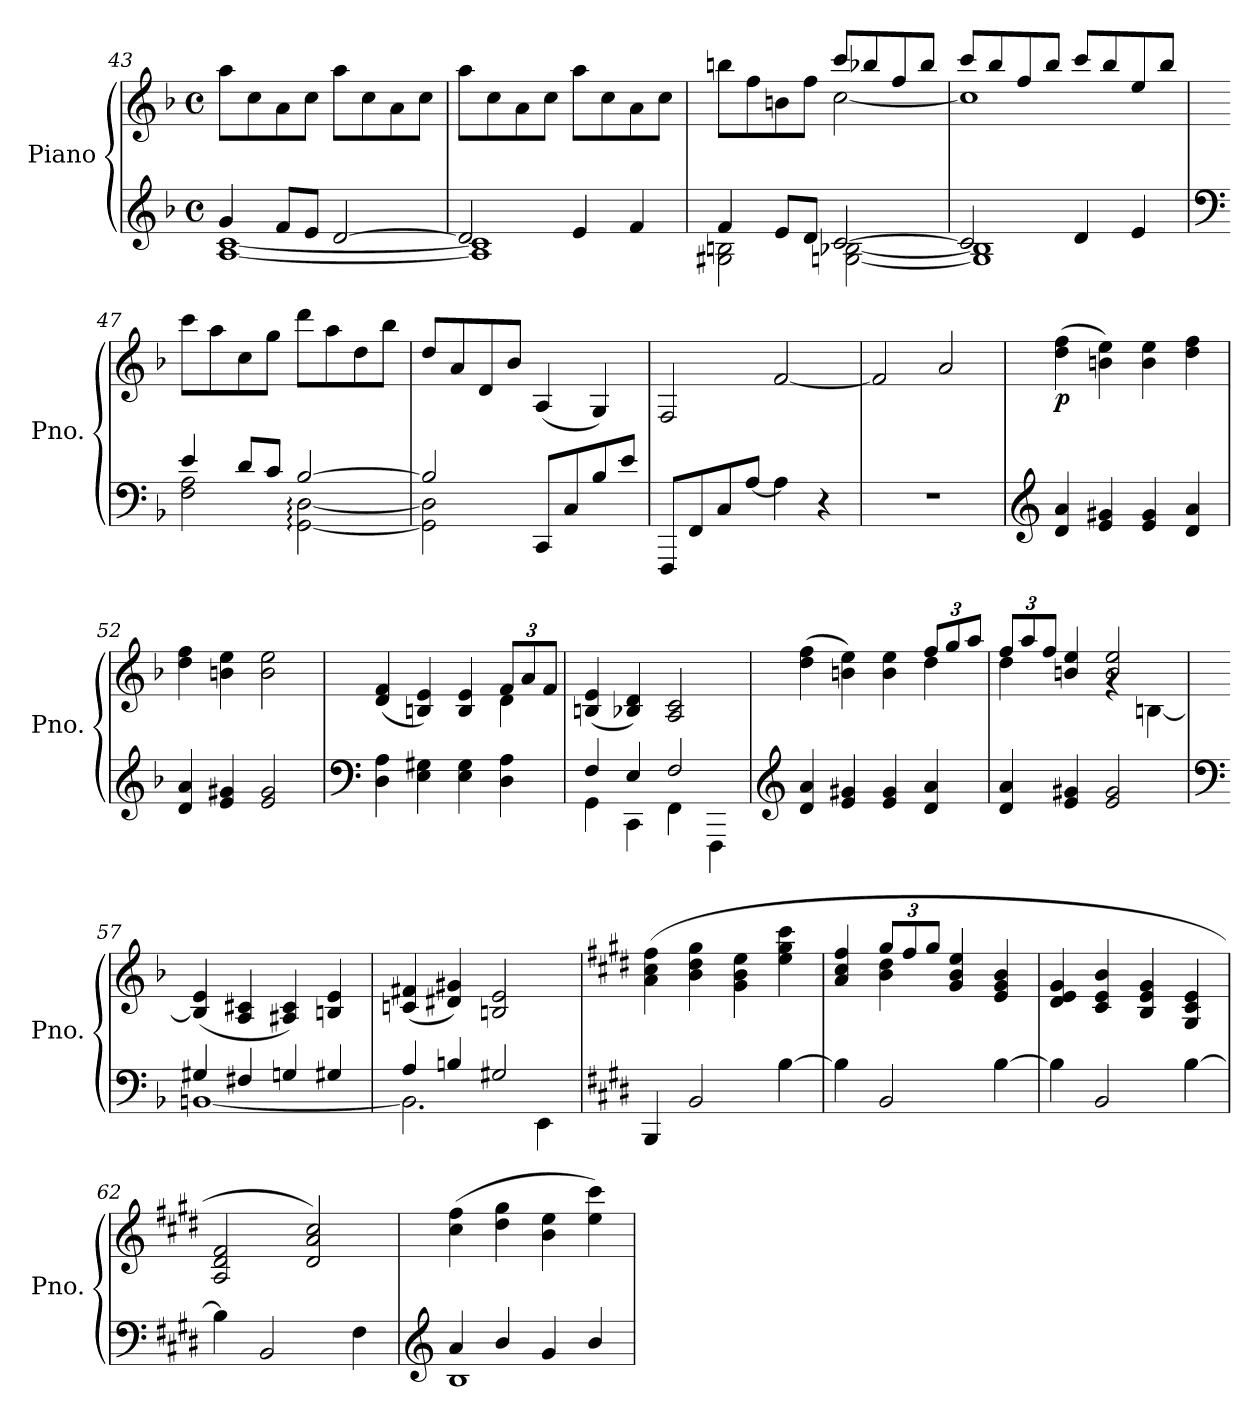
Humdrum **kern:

**kern	**kern	**dynam
*part1	*part1	*part1
*staff2	*staff1	*staff1/2
*I"Piano	*	*
*I'Pno.	*	*
!!LO:PB:g=z
*clefG2	*clefG2	*
*k[b-]	*k[b-]	*
*M4/4	*M4/4	*
*met(c)	*met(c)	*
=43	=43	=43
*^	*	*
4g/	[1A [1c	8aa\L	.
.	.	8cc\	.
8f/L	.	8a\	.
8e/J	.	8cc\J	.
[2d/	.	8aa\L	.
.	.	8cc\	.
.	.	8a\	.
.	.	8cc\J	.
=44	=44	=44	=44
2d/]	1A] 1c]	8aa\L	.
.	.	8cc\	.
.	.	8a\	.
.	.	8cc\J	.
4e/	.	8aa\L	.
.	.	8cc\	.
4f/	.	8a\	.
.	.	8cc\J	.
=45	=45	=45	=45
*	*	*^	*
4f/	2G#X\ 2Bn\	8bbn\L	2ryy	.
.	.	8ff\	.	.
8e/L	.	8bn\	.	.
8d/J	.	8ff\J	.	.
[2c/	[2Gn\ [2B-X\	8ccc/L	[2cc\	.
.	.	8bb-X/	.	.
.	.	8ff/	.	.
.	.	8bb-/J	.	.
!!LO:LB:g=z	!!
=46	=46	=46	=46	=46
2c/]	1G] 1B-]	8ccc/L	1cc]	.
.	.	8bb-/	.	.
.	.	8ff/	.	.
.	.	8bb-/J	.	.
4d/	.	8ccc/L	.	.
.	.	8bb-/	.	.
4e/	.	8ee/	.	.
.	.	8bb-/J	.	.
*	*	*v	*v	*
=47	=47	=47	=47
*clefF4	*	*	*
4e/	2F\ 2A\	8ccc\L	.
.	.	8aa\	.
8d/L	.	8cc\	.
8c/J	.	8gg\J	.
[2B-/	[2GG\: [2D\:	8ddd\L	.
.	.	8aa\	.
.	.	8dd\	.
.	.	8bb-\J	.
=48	=48	=48	=48
2B-/]	2GG\] 2D\]	8dd/L	.
.	.	8a/	.
.	.	8d/	.
.	.	8b-/J	.
8CC/L	2ryy	(>4A/	.
8C/	.	.	.
8B-/	.	4G/)	.
8e/J	.	.	.
*v	*v	*	*
=49	=49	=49
8FFF/L	2F/	.
8FF/	.	.
8C/	.	.
[8A/J	.	.
4A\]	[2f/	.
4r	.	.
!!LO:LB:g=z
=50	=50	=50
1r	2f/]	.
.	2a/	.
=51	=51	=51
*clefG2	*	*
!	!	!LO:DY:b
4d/ 4a/	(>4dd\ 4ff\	p
4e/ 4g#X/	4bn\ 4ee\)	.
4e/ 4g#/	4b\ 4ee\	.
4d/ 4a/	4dd\ 4ff\	.
=52	=52	=52
4d/ 4a/	4dd\ 4ff\	.
4e/ 4g#X/	4bn\ 4ee\	.
2e/ 2g#/	2b\ 2ee\	.
=53	=53	=53
*clefF4	*	*
*	*^	*
4D\ 4A\	(>4d/ 4f/	2.ryy	.
4E\ 4G#X\	4Bn/ 4e/)	.	.
4E\ 4G#\	4B/ 4e/	.	.
*	*Xbrackettup	*	*
4D\ 4A\	12f/L	4d\	.
.	12a/	.	.
.	12f/J	.	.
*	*v	*v	*
!!LO:LB:g=z
=54	=54	=54
*^	*	*
4F/	4GG\	(>4Bn/ 4e/	.
4E/	4CC\	4B-X/ 4d/)	.
2F/	4FF\	2A/ 2c/	.
.	4FFF\	.	.
*v	*v	*	*
=55	=55	=55
*clefG2	*	*
*	*^	*
4d/ 4a/	(>4dd\ 4ff\	2.ryy	.
4e/ 4g#X/	4bn\ 4ee\)	.	.
4e/ 4g#/	4b\ 4ee\	.	.
4d/ 4a/	12ff/L	4dd\	.
.	12gg/	.	.
.	12aa/J	.	.
=56	=56	=56	=56
4d/ 4a/	12ff/L	4dd\	.
.	12aa/	.	.
.	12ff/J	.	.
4e/ 4g#X/	4bn/ 4ee/	4ryy	.
2e/ 2g#/	2b/ 2ee/	4rg	.
.	.	[4Bn\	.
*	*v	*v	*
=57	=57	=57
*clefF4	*	*
*^	*	*
4G#X/	[1BBn	(>4B/] 4e/	.
4F#X/	.	4A/ 4c#X/	.
4Gn/	.	4A#X/ 4c#/)	.
4G#X/	.	4Bn/ 4e/	.
!!LO:LB:g=z
=58	=58	=58	=58
4A/	2.BB\]	(>4cn/ 4f#X/	.
4Bn/	.	4d#X/ 4g#X/)	.
2G#X/	.	2Bn/ 2e/	.
.	4EE\	.	.
*v	*v	*	*
=59	=59	=59
*k[f#c#g#d#]	*k[f#c#g#d#]	*
4BBB/	(>4a\ 4cc#\ 4ff#\	.
2BB/	4b\ 4dd#\ 4gg#\	.
.	4g#\ 4b\ 4ee\	.
[4B\	4ee\ 4gg#\ 4ccc#\	.
=60	=60	=60
*	*^	*
4B\]	4a/ 4cc#/ 4ff#/	4ryy	.
2BB/	12gg#/L	4b\ 4dd#\	.
.	12ff#/	.	.
.	12gg#/J	.	.
.	4g#/ 4b/ 4ee/	2ryy	.
[4B\	4e/ 4g#/ 4b/	.	.
*	*v	*v	*
=61	=61	=61
4B\]	4d#/ 4e/ 4g#/	.
2BB/	4c#/ 4e/ 4b/	.
.	4B/ 4e/ 4g#/	.
[4B\	4G#/ 4c#/ 4e/	.
=62	=62	=62
4B\]	2A/ 2d#/ 2f#/	.
2BB/	.	.
.	2d#/ 2a/ 2cc#/)	.
4F#\	.	.
!!LO:PB:g=z
=63	=63	=63
*clefG2	*	*
*^	*	*
4a/	1B	(>4cc#\ 4ff#\	.
4b/	.	4dd#\ 4gg#\	.
4g#/	.	4b\ 4ee\	.
4b/	.	4ee\ 4ccc#\)	.
*v	*v	*	*
=	=	=
*-	*-	*-
